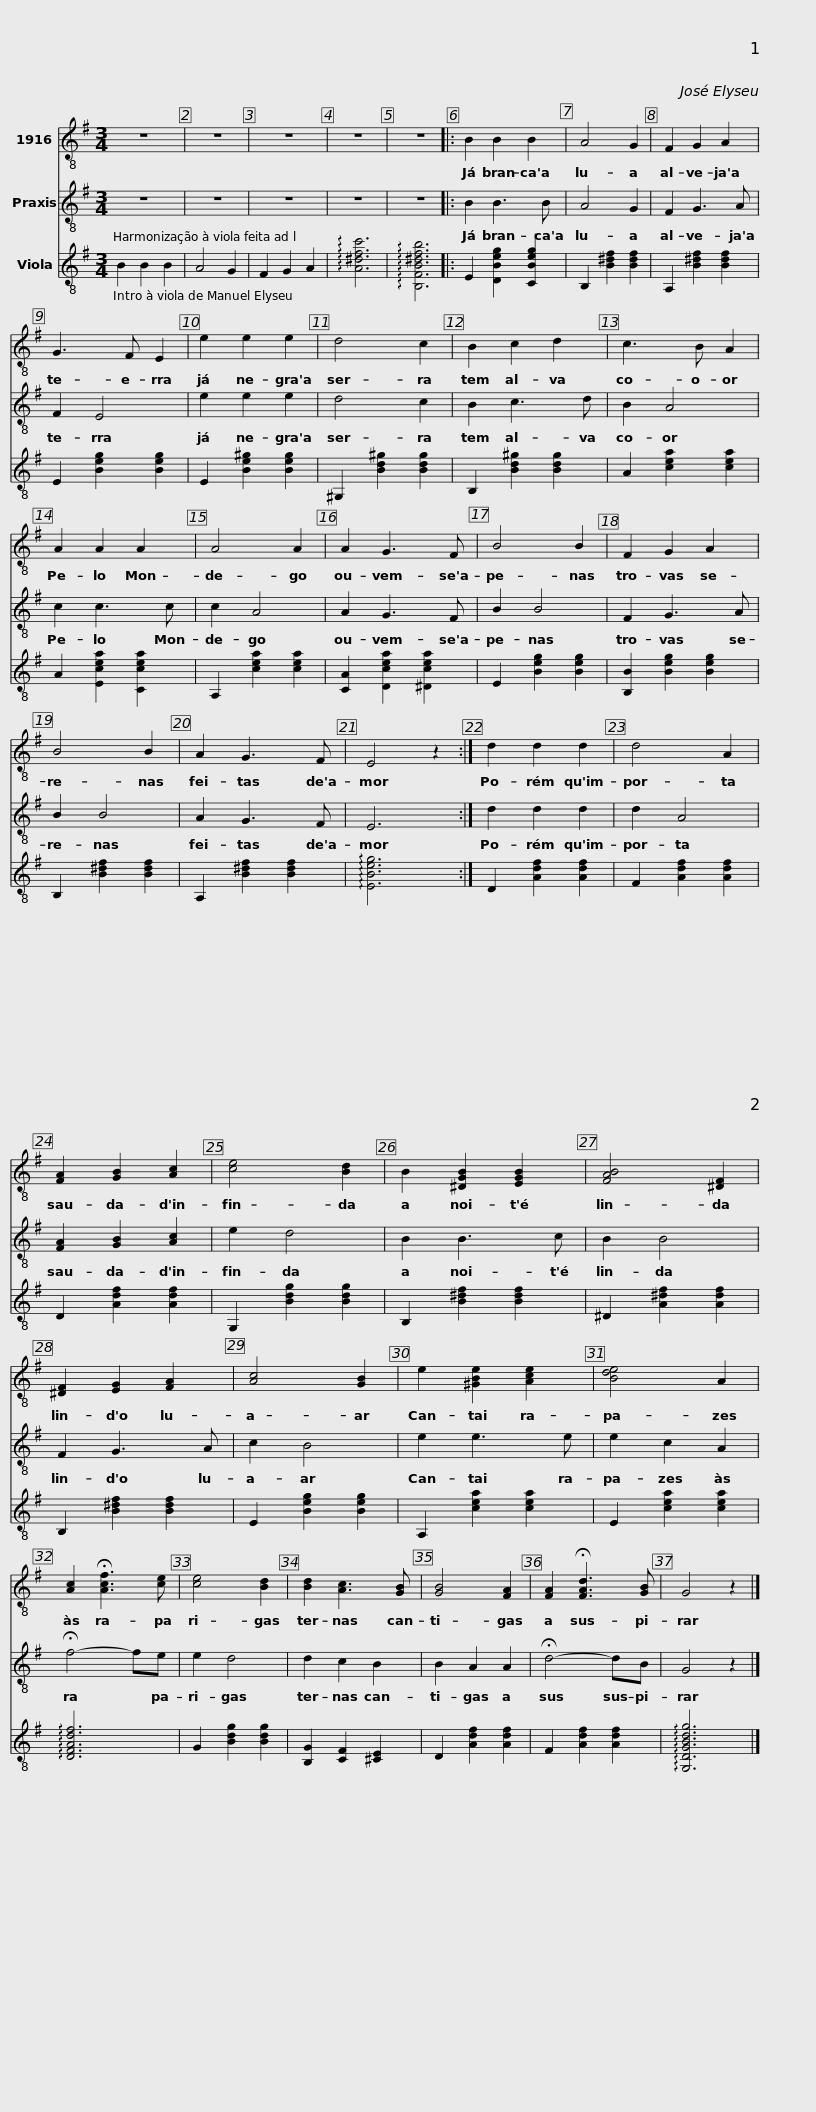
X:1
%%score 1 2 3
L:1/8
M:3/4
I:linebreak $
K:G
V:1 treble-8
V:2 treble-8
V:3 treble-8
V:1
 z6 | z6 | z6 | z6 | z6 |: %5
 B2 B2 B2 | A4 G2 | F2 G2 A2 | G3 F E2 |$ e2 e2 e2 | %10
 d4 c2 | B2 c2 d2 | c3 B A2 | A2 A2 A2 | A4 A2 | %15
 A2 G3 F |$ B4 B2 | F2 G2 A2 | B4 B2 | A2 G3 F | %20
 E4 z2 :| d2 d2 d2 | d4 A2 |$ [FA]2 [GB]2 [Ac]2 | [ce]4 [Bd]2 | %25
 B2 [^DGB]2 [EGB]2 | [FAB]4 [^DF]2 | [^DF]2 [EG]2 [FA]2 | [Ac]4 [GB]2 | e2 [^GBe]2 [Ace]2 | %30
 [Bde]4 A2 |$ [Ac]2 !fermata![Acf]3 [ce] | [ce]4 [Bd]2 | [Bd]2 [Ac]3 [GB] | [GB]4 [FA]2 | %35
 [FA]2 !fermata![FAd]3 [GB] | G4 z2 |] %37
V:2
 z6 | z6 | z6 | z6 | z6 |: %5
 B2 B3 B | A4 G2 | F2 G3 A | F2 E4 |$ e2 e2 e2 | %10
 d4 c2 | B2 c3 d | B2 A4 | c2 c3 c | c2 A4 | %15
 A2 G3 F |$ B2 B4 | F2 G3 A | B2 B4 | A2 G3 F | %20
 E6 :| d2 d2 d2 | d2 A4 |$ [FA]2 [GB]2 [Ac]2 | e2 d4 | %25
 B2 B3 c | B2 B4 | F2 G3 A | c2 B4 | e2 e3 e | %30
 e2 c2 A2 |$ !fermata!f4- fe | e2 d4 | d2 c2 B2 | B2 A2 A2 | %35
 !fermata!d4- dB | G4 z2 |] %37
V:3
 B2 B2 B2 | A4 G2 | F2 G2 A2 | !arpeggio![A^dfc']6 | !arpeggio![B,FB^dfb]6 |: %5
 E2 [DBeg]2 [CBeg]2 | B,2 [B^df]2 [Bdf]2 | A,2 [B^df]2 [Bdf]2 | E2 [Beg]2 [Beg]2 |$ E2 [Be^g]2 [Beg]2 | %10
 ^G,2 [Bd^g]2 [Bdg]2 | B,2 [Bd^g]2 [Bdg]2 | A2 [cea]2 [cea]2 | A2 [Ecea]2 [Ccea]2 | A,2 [cea]2 [cea]2 | %15
 [CA]2 [Dcea]2 [^Dcea]2 |$ E2 [Beg]2 [Beg]2 | [B,B]2 [Beg]2 [Beg]2 | B,2 [B^df]2 [Bdf]2 | A,2 [B^df]2 [Bdf]2 | %20
 !arpeggio![EBeg]6 :| D2 [Adf]2 [Adf]2 | F2 [Adf]2 [Adf]2 |$ D2 [Adf]2 [Adf]2 | G,2 [Bdg]2 [Bdg]2 | %25
 B,2 [B^df]2 [Bdf]2 | ^D2 [A^df]2 [Adf]2 | B,2 [B^df]2 [Bdf]2 | E2 [Beg]2 [Beg]2 | A,2 [cea]2 [cea]2 | %30
 E2 [cea]2 [cea]2 |$ !arpeggio![DFAdf]6 | G2 [Bdg]2 [Bdg]2 | [B,G]2 [CF]2 [^CE]2 | D2 [Adf]2 [Adf]2 | %35
 F2 [Adf]2 [Adf]2 | !arpeggio![G,DGBdg]6 |] %37
